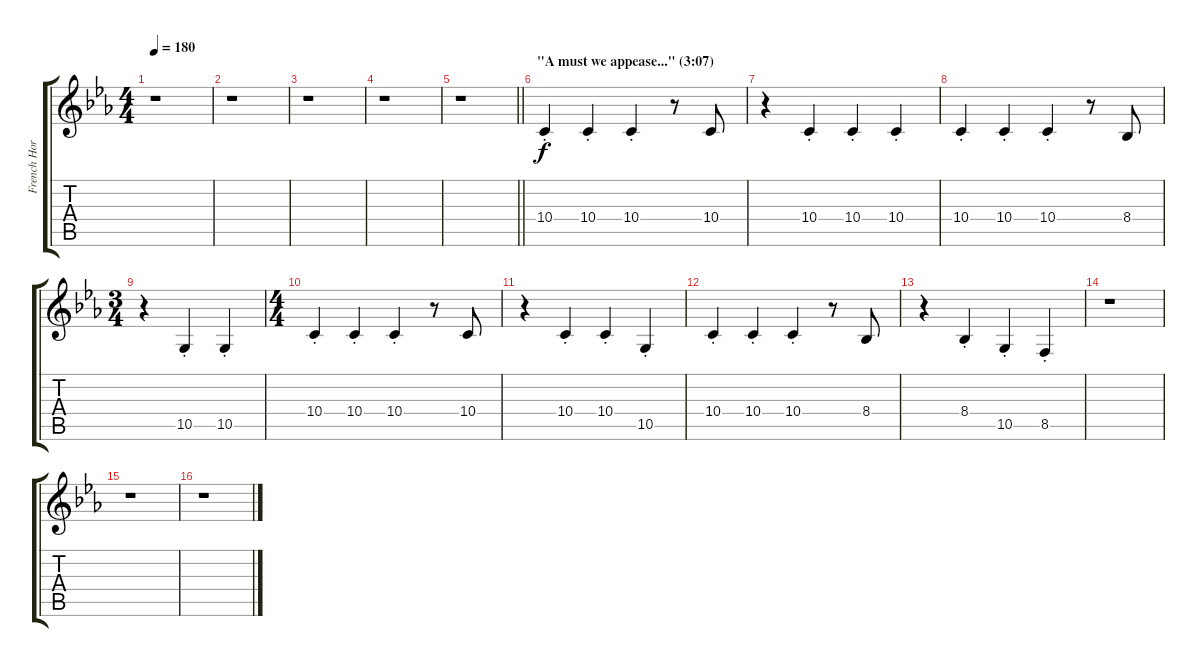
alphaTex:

\track ("French Horn" "French Hor") {instrument frenchhorn}
\staff {score tabs}
\tuning (E4 B3 G3 D3 A2 E2) {hide}
\ts (4 4)
\tempo 180
\clef g2
\ks cminor
r.1{dy f} |
r.1 |
r.1 |
r.1 |
\barLineRight lightlight
r.1 |
\section ("" "\"A must we appease...\" (3:07)")
10.4{st}.4 10.4{st}.4 10.4{st}.4 r.8 10.4.8 |
r.4 10.4{st}.4 10.4{st}.4 10.4{st}.4 |
10.4{st}.4 10.4{st}.4 10.4{st}.4 r.8 8.4.8 |
\ts (3 4)
r.4 10.5{st}.4 10.5{st}.4 |
\ts (4 4)
10.4{st}.4 10.4{st}.4 10.4{st}.4 r.8 10.4.8 |
r.4 10.4{st}.4 10.4{st}.4 10.5{st}.4 |
10.4{st}.4 10.4{st}.4 10.4{st}.4 r.8 8.4.8 |
r.4 8.4{st}.4 10.5{st}.4 8.5{st}.4 |
r.1 |
r.1 |
r.1
